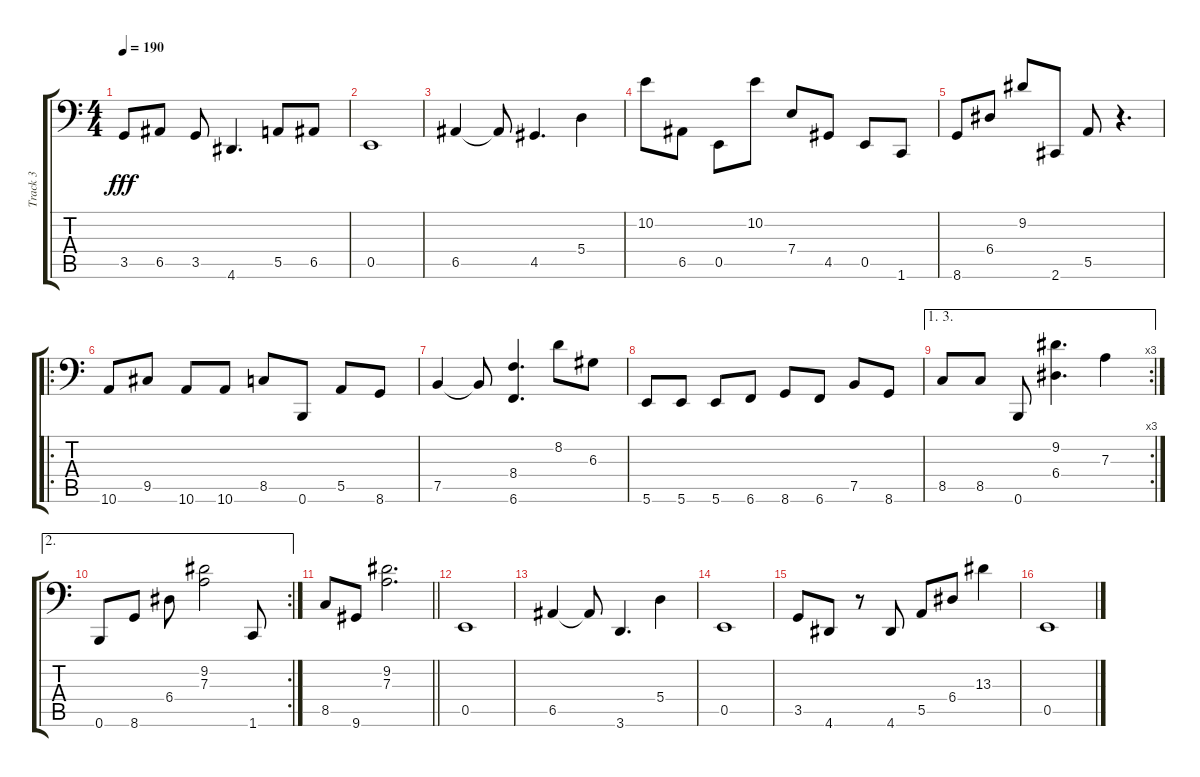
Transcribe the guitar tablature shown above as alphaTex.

\track ("Track 3" "Track 3") {instrument slapbass1}
\staff {score tabs}
\tuning (B2 Gb2 D2 A1 E1 B0) {hide}
\ts (4 4)
\tempo 190
\clef f4
\ks c
3.5.8{dy fff} 6.5.8 3.5.8 4.6.4{d} 5.5.8 6.5.8 |
0.5.1 |
6.5.4 6.5{t}.8 4.5.4{d} 5.4.4 |
10.2.8 6.5.8 0.5.8 10.2.8 7.4.8 4.5.8 0.5.8 1.6.8 |
8.6.8 6.4.8 9.2.8 2.6.8 5.5.8 r.4{d} |
\ro
10.6.8 9.5.8 10.6.8 10.6.8 8.5.8 0.6.8 5.5.8 8.6.8 |
7.5.4 7.5{t}.8 (8.4 6.6).4{d} 8.2.8 6.3.8 |
5.6.8 5.6.8 5.6.8 6.6.8 8.6.8 6.6.8 7.5.8 8.6.8 |
\ae (1 3)
\rc 3
8.5.8 8.5.8 0.6.8 (9.2 6.4).4{d} 7.3.4 |
\ae 2
\rc 2
0.6.8 8.6.8 6.4.8 (9.2 7.3).2 1.6.8 |
\barLineRight lightlight
8.5.8 9.6.8 (9.2 7.3).2{d} |
0.5.1 |
6.5.4 6.5{t}.8 3.6.4{d} 5.4.4 |
0.5.1 |
3.5.8 4.6.8 r.8 4.6.8 5.5.8 6.4.8 13.3.4 |
0.5.1
